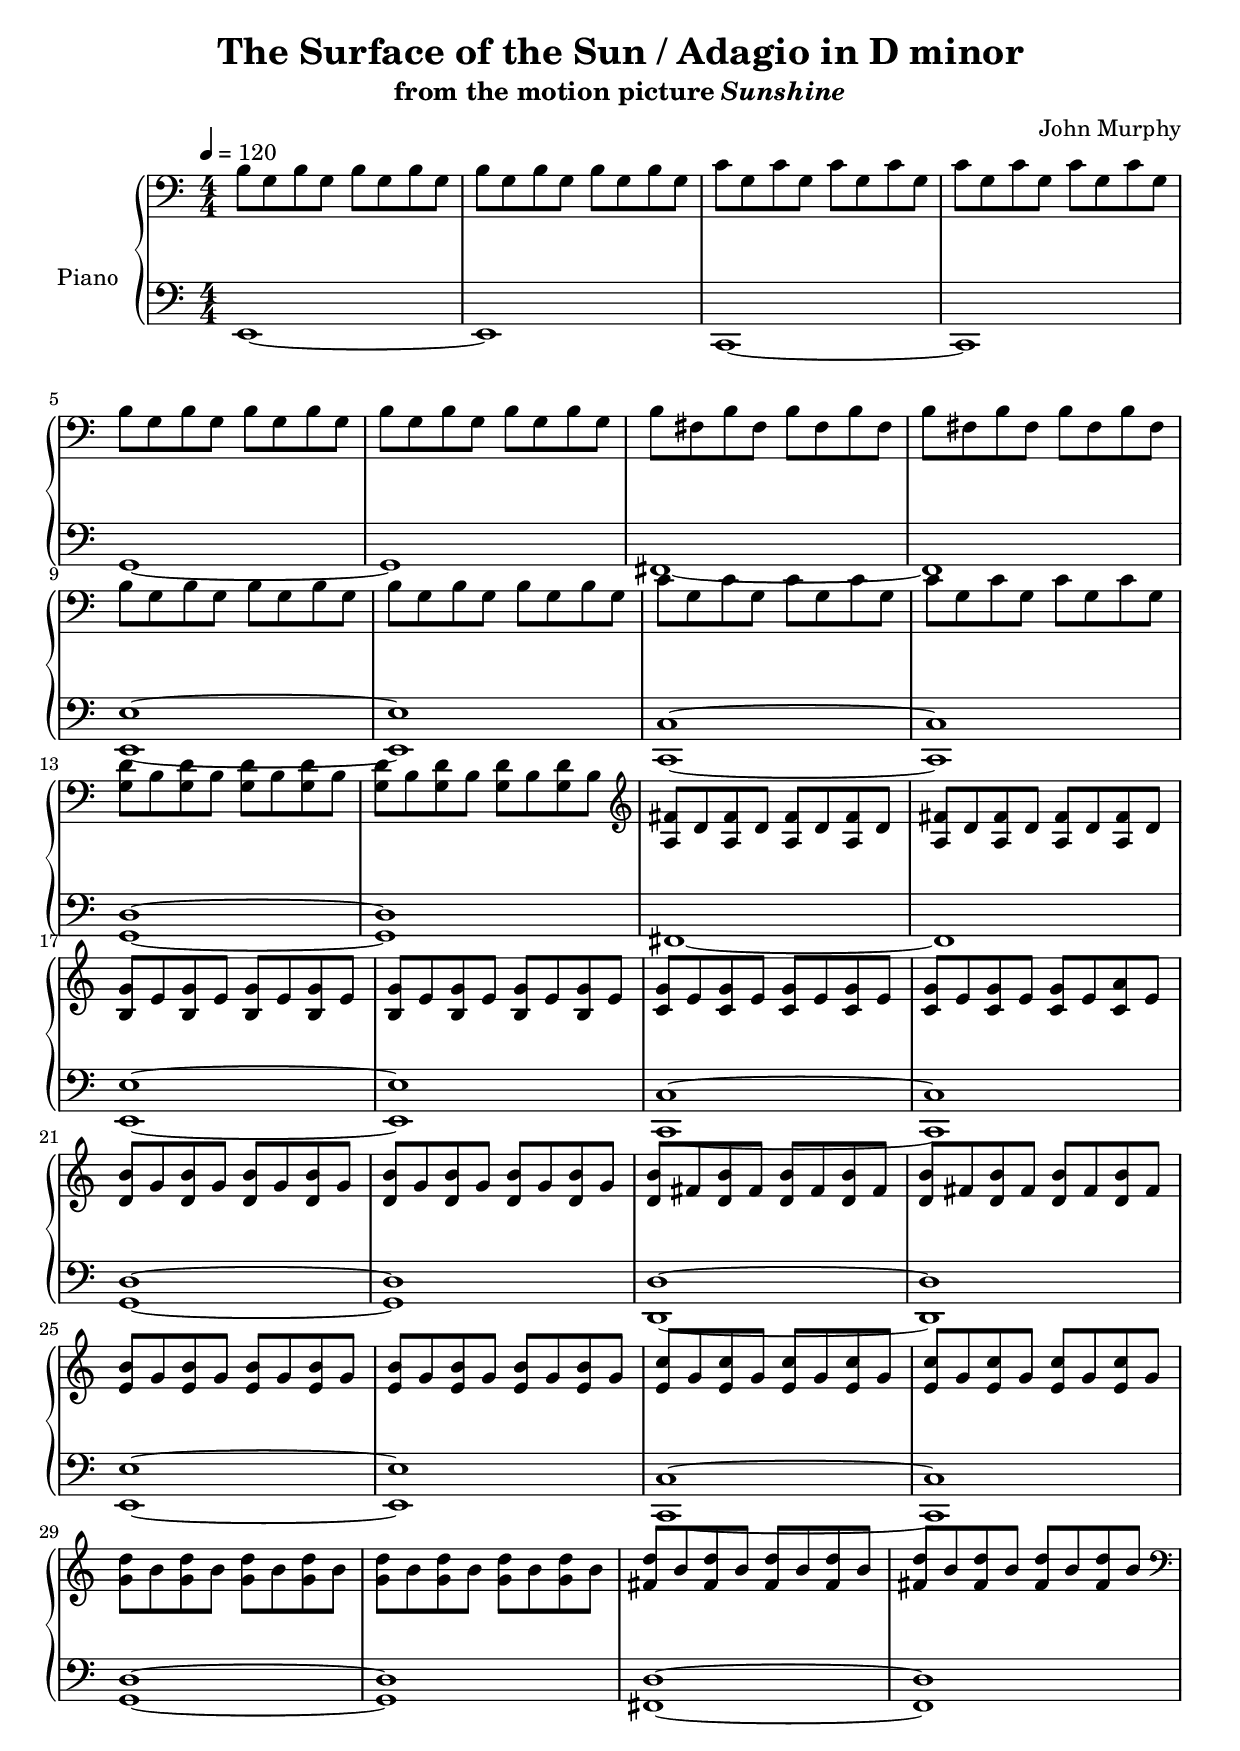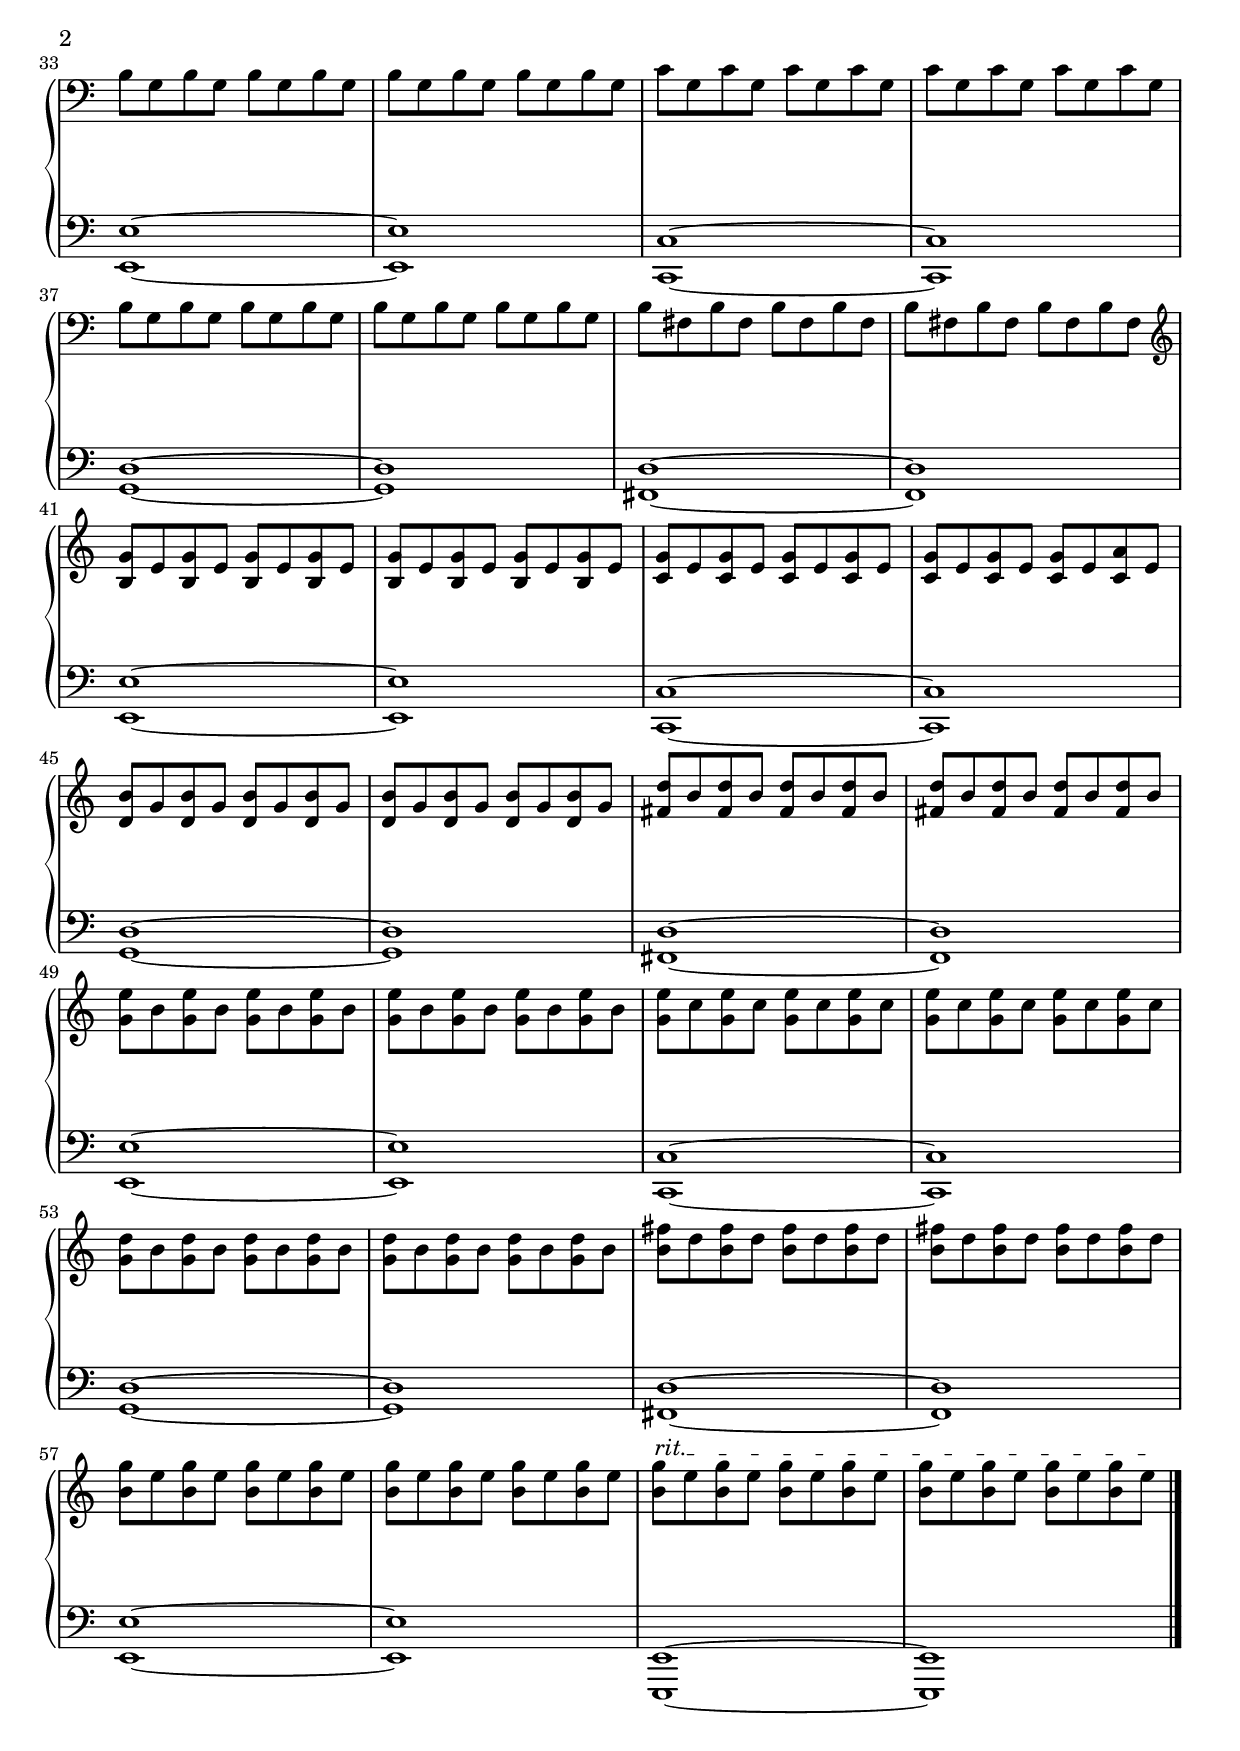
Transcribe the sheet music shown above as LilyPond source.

\version "2.12.2"

\header {
  title = "The Surface of the Sun / Adagio in D minor"
  subtitle = \markup { "from the motion picture" \italic "Sunshine" }
  composer = "John Murphy"
}

global = {
  \tempo 4 = 120
  \key c \major
  \time 4/4
  \numericTimeSignature
  s1*60
  \bar "|."
}

upper = \relative c' {
  \clef bass
  b8 g b g b g b g
  b g b g b g b g
  c g c g c g c g
  c g c g c g c g
  \break

  b g b g b g b g
  b g b g b g b g
  b fis b fis b fis b fis
  b fis b fis b fis b fis
  \break

  b g b g b g b g
  b g b g b g b g
  c g c g c g c g
  c g c g c g c g
  \break

  <g d'> b <g d'> b <g d'> b <g d'> b
  <g d'> b <g d'> b <g d'> b <g d'> b
  \clef treble
  <a fis'> d <a fis'> d <a fis'> d <a fis'> d
  <a fis'> d <a fis'> d <a fis'> d <a fis'> d
  \break

  <b g'> e <b g'> e <b g'> e <b g'> e
  <b g'> e <b g'> e <b g'> e <b g'> e
  <c g'> e <c g'> e <c g'> e <c g'> e
  <c g'> e <c g'> e <c g'> e <c a'> e
  \break

  <d b'> g <d b'> g <d b'> g <d b'> g
  <d b'> g <d b'> g <d b'> g <d b'> g
  <d b'> fis <d b'> fis <d b'> fis <d b'> fis
  <d b'> fis <d b'> fis <d b'> fis <d b'> fis
  \break

  <e b'> g <e b'> g <e b'> g <e b'> g
  <e b'> g <e b'> g <e b'> g <e b'> g
  <e c'> g <e c'> g <e c'> g <e c'> g
  <e c'> g <e c'> g <e c'> g <e c'> g
  \break

  <g d'> b <g d'> b <g d'> b <g d'> b
  <g d'> b <g d'> b <g d'> b <g d'> b
  <fis d'> b <fis d'> b <fis d'> b <fis d'> b
  <fis d'> b <fis d'> b <fis d'> b <fis d'> b
  \clef bass
  \break

  b, g b g b g b g
  b g b g b g b g
  c g c g c g c g
  c g c g c g c g
  \break

  b g b g b g b g
  b g b g b g b g
  b fis b fis b fis b fis
  b fis b fis b fis b fis
  \clef treble
  \break

  <b g'> e <b g'> e <b g'> e <b g'> e
  <b g'> e <b g'> e <b g'> e <b g'> e
  <c g'> e <c g'> e <c g'> e <c g'> e
  <c g'> e <c g'> e <c g'> e <c a'> e
  \break

  <d b'> g <d b'> g <d b'> g <d b'> g
  <d b'> g <d b'> g <d b'> g <d b'> g
  <fis d'> b <fis d'> b <fis d'> b <fis d'> b
  <fis d'> b <fis d'> b <fis d'> b <fis d'> b
  \break

  <g e'> b <g e'> b <g e'> b <g e'> b
  <g e'> b <g e'> b <g e'> b <g e'> b
  <g e'> c <g e'> c <g e'> c <g e'> c
  <g e'> c <g e'> c <g e'> c <g e'> c
  \break

  <g d'> b <g d'> b <g d'> b <g d'> b
  <g d'> b <g d'> b <g d'> b <g d'> b
  <b fis'> d <b fis'> d <b fis'> d <b fis'> d
  <b fis'> d <b fis'> d <b fis'> d <b fis'> d
  \break

  <b g'> e <b g'> e <b g'> e <b g'> e
  <b g'> e <b g'> e <b g'> e <b g'> e
  \override TextSpanner #'(bound-details left text) = "rit."
  <b g'>^\startTextSpan e <b g'> e <b g'> e <b g'> e
  <b g'> e <b g'> e <b g'> e <b g'> e\stopTextSpan
}

lower = \relative c, {
  \clef bass
  e1~
  e
  c~
  c

  g'~
  g
  fis~
  fis

  <e e'>~
  <e e'>
  <c c'>~
  <c c'>

  <g' d'>~
  <g d'>
  fis~
  fis

  <e e'>~
  <e e'>
  <c c'>~
  <c c'>

  <g' d'>~
  <g d'>
  <d d'>~
  <d d'>

  <e e'>~
  <e e'>
  <c c'>~
  <c c'>

  <g' d'>~
  <g d'>
  <fis d'>~
  <fis d'>

  <e e'>~
  <e e'>
  <c c'>~
  <c c'>

  <g' d'>~
  <g d'>
  <fis d'>~
  <fis d'>

  <e e'>~
  <e e'>
  <c c'>~
  <c c'>

  <g' d'>~
  <g d'>
  <fis d'>~
  <fis d'>

  <e e'>~
  <e e'>
  <c c'>~
  <c c'>

  <g' d'>~
  <g d'>
  <fis d'>~
  <fis d'>

  <e e'>~
  <e e'>
  <e, e'>~
  <e e'>
}

dynamics = {
  s1*58
  s8\> s8*14 s8\!
}

pedal = {
}

chordnames = \chordmode {
}

\score {
  \new PianoStaff = "PianoStaff_pf" <<
    \set PianoStaff.instrumentName = #"Piano"
    \new ChordNames = "chordnames" \chordnames
    \new Staff = "Staff_pfUpper" << \global \upper >>
    \new Dynamics = "Dynamics_pf" \dynamics
    \new Staff = "Staff_pfLower" << \global \lower >>
    \new Dynamics = "pedal" \pedal
  >>

  \layout {
    % define Dynamics context
    \context {
      \type "Engraver_group"
      \name Dynamics
      \alias Voice
      \consists "Output_property_engraver"
      \consists "Piano_pedal_engraver"
      \consists "Script_engraver"
      \consists "New_dynamic_engraver"
      \consists "Dynamic_align_engraver"
      \consists "Text_engraver"
      \consists "Skip_event_swallow_translator"
      \consists "Axis_group_engraver"

      % keep spanners and text in the middle
      \override DynamicLineSpanner #'Y-offset = #0
      \override TextScript #'Y-offset = #-0.5

      \override TextScript #'font-shape = #'italic
      \override VerticalAxisGroup #'minimum-Y-extent = #'(-1 . 1)
      \override DynamicText #'extra-spacing-width = #'(0 . 0)

      % XXX: this seems to have no effect, so hairpins are still not
      % padded enough in some cases
      \override Hairpin #'bound-padding = #2.0

      % hack to fix incorrect placement of the instrument name when
      % pedaling instructions are present
      % http://lists.gnu.org/archive/html/lilypond-user/2010-07/msg00402.html
      \override VerticalAxisGroup #'meta =
      #(let* ((descr (assoc-get 'VerticalAxisGroup all-grob-descriptions))
              (meta (assoc-get 'meta descr))
              (ifaces (assoc-get 'interfaces meta)))
        ;; Adding piano-pedal-interface to this VerticalAxisGroup
        ;; prevents it being acknowledged by Instrument_name_engraver
        (acons 'interfaces (cons 'piano-pedal-interface ifaces)
                meta))
    }
    % modify PianoStaff context to accept ChordNames and Dynamics context
    \context {
      \PianoStaff
      \accepts ChordNames
      \accepts Dynamics
    }
  }
}

\score {
  \unfoldRepeats {
    \new PianoStaff = "PianoStaff_pf" <<
      \new Staff = "Staff_pfUpper" << \global \upper \dynamics \pedal >>
      \new Staff = "Staff_pfLower" << \global \lower \dynamics \pedal >>
    >>
  }
  \midi {
    % the following is a workaround to prevent multiple voices from being
    % lumped into the same channel, which would inhibit overlapping notes
    \context {
      \Staff \remove "Staff_performer"
    }
    \context {
      \Voice \consists "Staff_performer"
    }
  }
}
